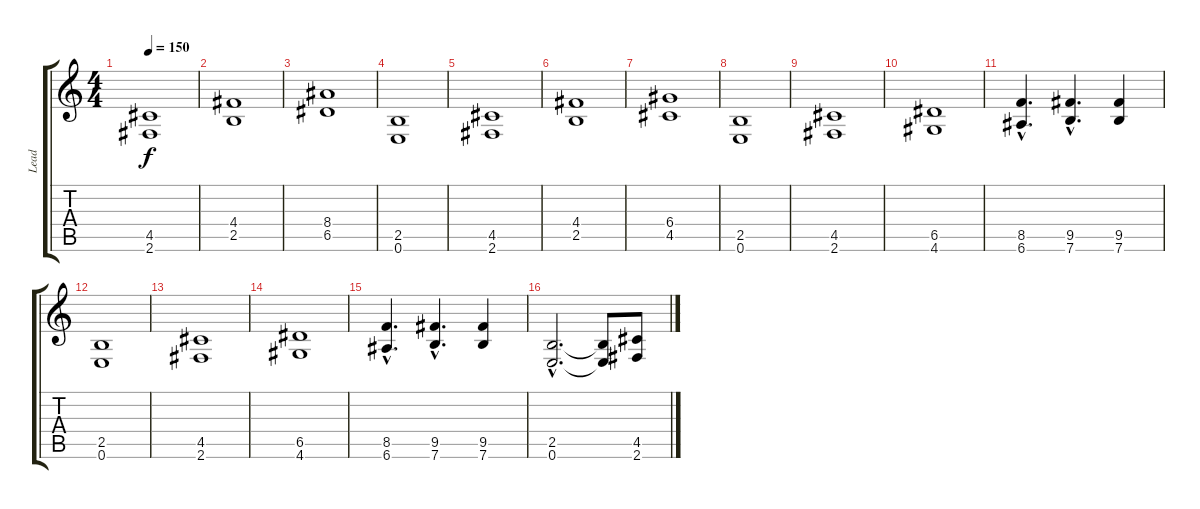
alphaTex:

\track ("Lead" "Lead") {instrument overdrivenguitar}
\staff {score tabs}
\tuning (E4 B3 G3 D3 A2 E2) {hide}
\ts (4 4)
\tempo 150
\clef g2
\ks c
(4.5 2.6).1{dy f} |
(4.4 2.5).1 |
(8.4 6.5).1 |
(2.5 0.6).1 |
(4.5 2.6).1 |
(4.4 2.5).1 |
(6.4 4.5).1 |
(2.5 0.6).1 |
(4.5 2.6).1 |
(6.5 4.6).1 |
(8.5{hac} 6.6{hac}).4{d} (9.5{hac} 7.6{hac}).4{d} (9.5 7.6).4 |
(2.5 0.6).1 |
(4.5 2.6).1 |
(6.5 4.6).1 |
(8.5{hac} 6.6{hac}).4{d} (9.5{hac} 7.6{hac}).4{d} (9.5 7.6).4 |
(2.5{hac} 0.6{hac}).2{d} (2.5{t} 0.6{t}).8 (4.5 2.6).8
